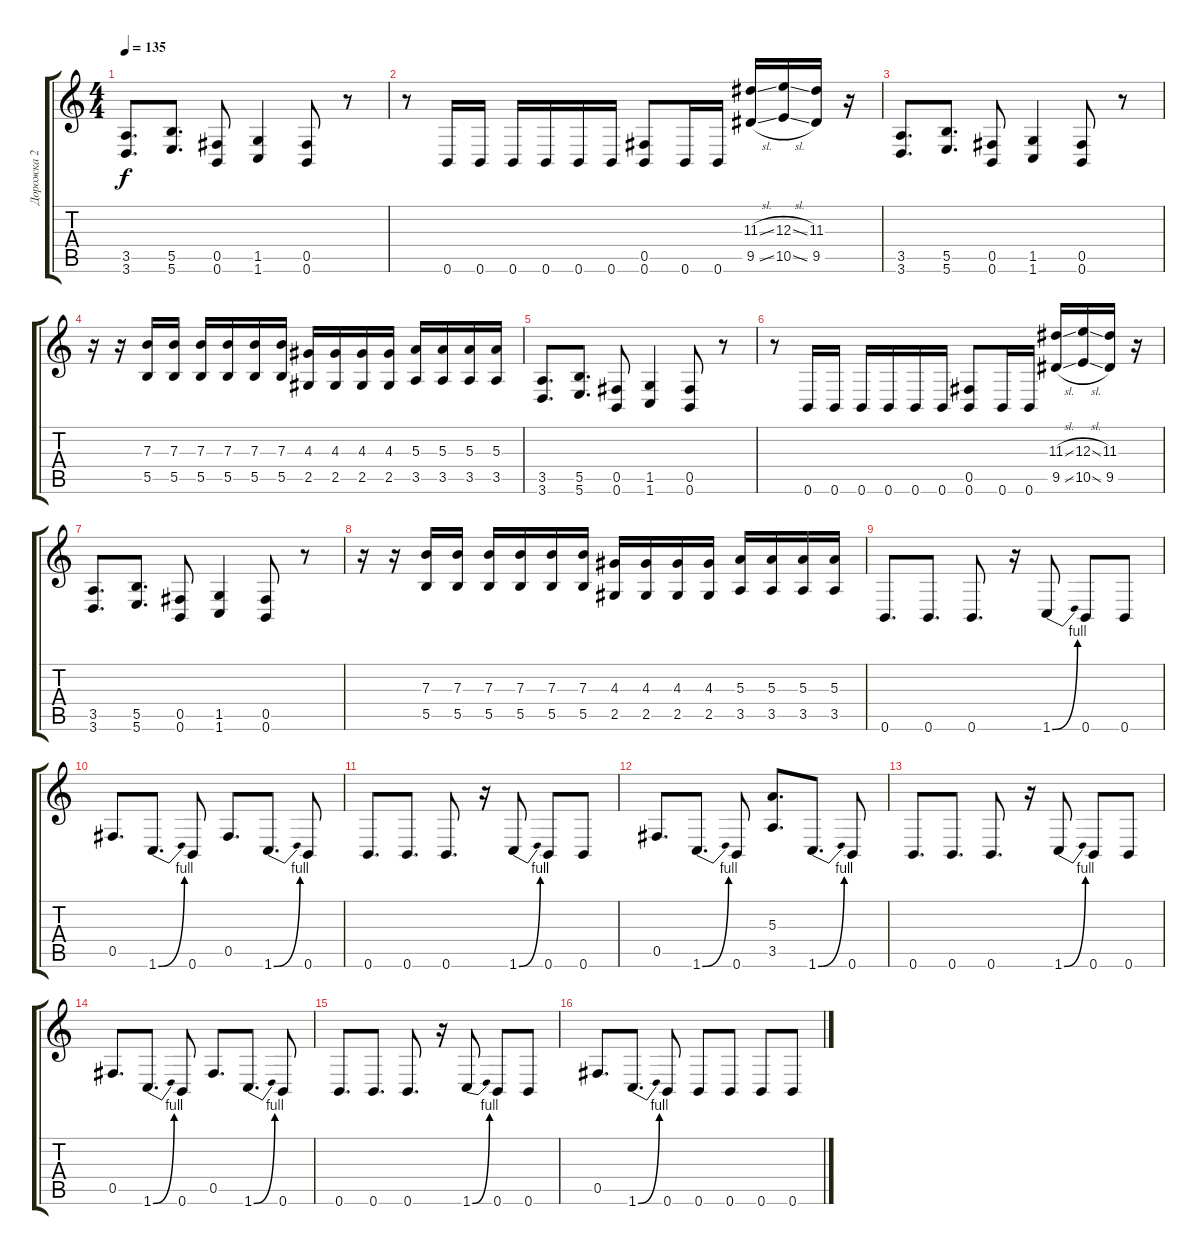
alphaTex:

\track ("Дорожка 2" "Дорожка 2") {instrument distortionguitar}
\staff {score tabs}
\tuning (Db4 Ab3 E3 B2 Gb2 B1) {hide}
\ts (4 4)
\tempo 135
\clef g2
\ks c
(3.5 3.6).8{d dy f} (5.5 5.6).8{d} (0.5 0.6).8 (1.5 1.6).4 (0.5 0.6).8 r.8 |
r.8 0.6.16 0.6.16 0.6.16 0.6.16 0.6.16 0.6.16 (0.5 0.6).8 0.6.16 0.6.16 (11.3{sl} 9.5{sl}).16 (12.3{sl} 10.5{sl}).16 (11.3 9.5).16 r.16 |
(3.5 3.6).8{d} (5.5 5.6).8{d} (0.5 0.6).8 (1.5 1.6).4 (0.5 0.6).8 r.8 |
r.16 r.16 (7.3 5.5).16 (7.3 5.5).16 (7.3 5.5).16 (7.3 5.5).16 (7.3 5.5).16 (7.3 5.5).16 (4.3 2.5).16 (4.3 2.5).16 (4.3 2.5).16 (4.3 2.5).16 (5.3 3.5).16 (5.3 3.5).16 (5.3 3.5).16 (5.3 3.5).16 |
(3.5 3.6).8{d} (5.5 5.6).8{d} (0.5 0.6).8 (1.5 1.6).4 (0.5 0.6).8 r.8 |
r.8 0.6.16 0.6.16 0.6.16 0.6.16 0.6.16 0.6.16 (0.5 0.6).8 0.6.16 0.6.16 (11.3{sl} 9.5{sl}).16 (12.3{sl} 10.5{sl}).16 (11.3 9.5).16 r.16 |
(3.5 3.6).8{d} (5.5 5.6).8{d} (0.5 0.6).8 (1.5 1.6).4 (0.5 0.6).8 r.8 |
r.16 r.16 (7.3 5.5).16 (7.3 5.5).16 (7.3 5.5).16 (7.3 5.5).16 (7.3 5.5).16 (7.3 5.5).16 (4.3 2.5).16 (4.3 2.5).16 (4.3 2.5).16 (4.3 2.5).16 (5.3 3.5).16 (5.3 3.5).16 (5.3 3.5).16 (5.3 3.5).16 |
0.6.8{d} 0.6.8{d} 0.6.8{d} r.16 1.6{be (bend 0 0 60 4)}.8 0.6.8 0.6.8 |
0.5.8{d} 1.6{be (bend 0 0 60 4)}.8{d} 0.6.8 0.5.8{d} 1.6{be (bend 0 0 60 4)}.8{d} 0.6.8 |
0.6.8{d} 0.6.8{d} 0.6.8{d} r.16 1.6{be (bend 0 0 60 4)}.8 0.6.8 0.6.8 |
0.5.8{d} 1.6{be (bend 0 0 60 4)}.8{d} 0.6.8 (5.3 3.5).8{d} 1.6{be (bend 0 0 60 4)}.8{d} 0.6.8 |
0.6.8{d} 0.6.8{d} 0.6.8{d} r.16 1.6{be (bend 0 0 60 4)}.8 0.6.8 0.6.8 |
0.5.8{d} 1.6{be (bend 0 0 60 4)}.8{d} 0.6.8 0.5.8{d} 1.6{be (bend 0 0 60 4)}.8{d} 0.6.8 |
0.6.8{d} 0.6.8{d} 0.6.8{d} r.16 1.6{be (bend 0 0 60 4)}.8 0.6.8 0.6.8 |
0.5.8{d} 1.6{be (bend 0 0 60 4)}.8{d} 0.6.8 0.6.8 0.6.8 0.6.8 0.6.8
